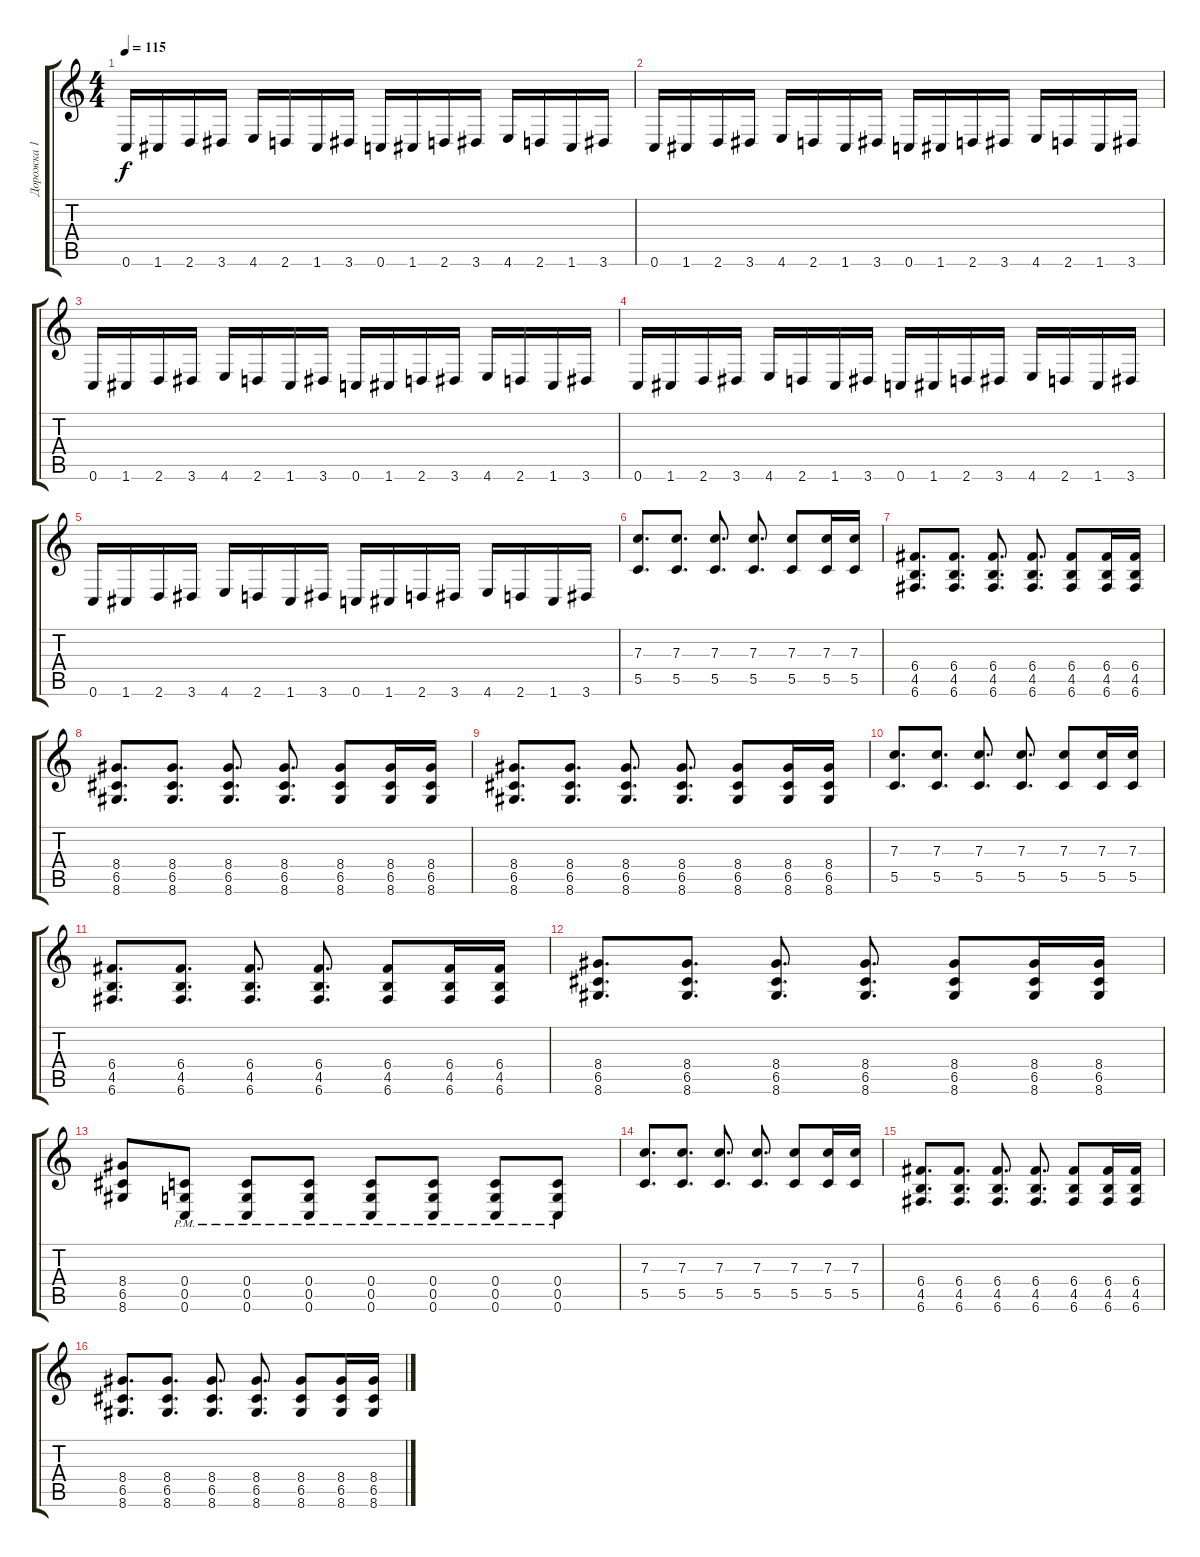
\track ("Дорожка 1" "Дорожка 1") {instrument overdrivenguitar}
\staff {score tabs}
\tuning (D4 A3 F3 C3 G2 C2) {hide}
\ts (4 4)
\tempo 115
\clef g2
\ks c
0.6.16{dy f} 1.6.16 2.6.16 3.6.16 4.6.16 2.6.16 1.6.16 3.6.16 0.6.16 1.6.16 2.6.16 3.6.16 4.6.16 2.6.16 1.6.16 3.6.16 |
0.6.16 1.6.16 2.6.16 3.6.16 4.6.16 2.6.16 1.6.16 3.6.16 0.6.16 1.6.16 2.6.16 3.6.16 4.6.16 2.6.16 1.6.16 3.6.16 |
0.6.16 1.6.16 2.6.16 3.6.16 4.6.16 2.6.16 1.6.16 3.6.16 0.6.16 1.6.16 2.6.16 3.6.16 4.6.16 2.6.16 1.6.16 3.6.16 |
0.6.16 1.6.16 2.6.16 3.6.16 4.6.16 2.6.16 1.6.16 3.6.16 0.6.16 1.6.16 2.6.16 3.6.16 4.6.16 2.6.16 1.6.16 3.6.16 |
0.6.16 1.6.16 2.6.16 3.6.16 4.6.16 2.6.16 1.6.16 3.6.16 0.6.16 1.6.16 2.6.16 3.6.16 4.6.16 2.6.16 1.6.16 3.6.16 |
(7.3 5.5).8{d} (7.3 5.5).8{d} (7.3 5.5).8{d} (7.3 5.5).8{d} (7.3 5.5).8 (7.3 5.5).16 (7.3 5.5).16 |
(6.4 4.5 6.6).8{d} (6.4 4.5 6.6).8{d} (6.4 4.5 6.6).8{d} (6.4 4.5 6.6).8{d} (6.4 4.5 6.6).8 (6.4 4.5 6.6).16 (6.4 4.5 6.6).16 |
(8.4 6.5 8.6).8{d} (8.4 6.5 8.6).8{d} (8.4 6.5 8.6).8{d} (8.4 6.5 8.6).8{d} (8.4 6.5 8.6).8 (8.4 6.5 8.6).16 (8.4 6.5 8.6).16 |
(8.4 6.5 8.6).8{d} (8.4 6.5 8.6).8{d} (8.4 6.5 8.6).8{d} (8.4 6.5 8.6).8{d} (8.4 6.5 8.6).8 (8.4 6.5 8.6).16 (8.4 6.5 8.6).16 |
(7.3 5.5).8{d} (7.3 5.5).8{d} (7.3 5.5).8{d} (7.3 5.5).8{d} (7.3 5.5).8 (7.3 5.5).16 (7.3 5.5).16 |
(6.4 4.5 6.6).8{d} (6.4 4.5 6.6).8{d} (6.4 4.5 6.6).8{d} (6.4 4.5 6.6).8{d} (6.4 4.5 6.6).8 (6.4 4.5 6.6).16 (6.4 4.5 6.6).16 |
(8.4 6.5 8.6).8{d} (8.4 6.5 8.6).8{d} (8.4 6.5 8.6).8{d} (8.4 6.5 8.6).8{d} (8.4 6.5 8.6).8 (8.4 6.5 8.6).16 (8.4 6.5 8.6).16 |
(8.4 6.5 8.6).8 (0.4{pm} 0.5{pm} 0.6{pm}).8 (0.4{pm} 0.5{pm} 0.6{pm}).8 (0.4{pm} 0.5{pm} 0.6{pm}).8 (0.4{pm} 0.5{pm} 0.6{pm}).8 (0.4{pm} 0.5{pm} 0.6{pm}).8 (0.4{pm} 0.5{pm} 0.6{pm}).8 (0.4{pm} 0.5{pm} 0.6{pm}).8 |
(7.3 5.5).8{d} (7.3 5.5).8{d} (7.3 5.5).8{d} (7.3 5.5).8{d} (7.3 5.5).8 (7.3 5.5).16 (7.3 5.5).16 |
(6.4 4.5 6.6).8{d} (6.4 4.5 6.6).8{d} (6.4 4.5 6.6).8{d} (6.4 4.5 6.6).8{d} (6.4 4.5 6.6).8 (6.4 4.5 6.6).16 (6.4 4.5 6.6).16 |
(8.4 6.5 8.6).8{d} (8.4 6.5 8.6).8{d} (8.4 6.5 8.6).8{d} (8.4 6.5 8.6).8{d} (8.4 6.5 8.6).8 (8.4 6.5 8.6).16 (8.4 6.5 8.6).16
